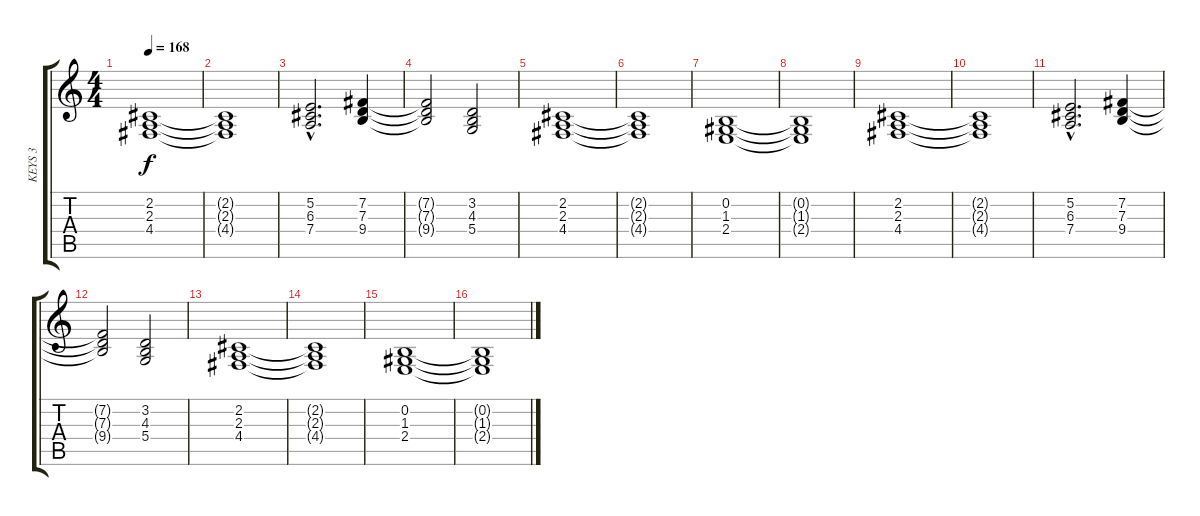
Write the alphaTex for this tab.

\track ("KEYS 3" "KEYS 3") {instrument stringensemble1}
\staff {score tabs}
\tuning (E4 B3 G3 D3 A2 E2) {hide}
\ts (4 4)
\tempo 168
\clef g2
\ks c
(2.2 2.3 4.4).1{dy f} |
(2.2{t} 2.3{t} 4.4{t}).1 |
(5.2{hac} 6.3{hac} 7.4{hac}).2{d} (7.2 7.3 9.4).4 |
(7.2{t} 7.3{t} 9.4{t}).2 (3.2 4.3 5.4).2 |
(2.2 2.3 4.4).1 |
(2.2{t} 2.3{t} 4.4{t}).1 |
(0.2 1.3 2.4).1 |
(0.2{t} 1.3{t} 2.4{t}).1 |
(2.2 2.3 4.4).1 |
(2.2{t} 2.3{t} 4.4{t}).1 |
(5.2{hac} 6.3{hac} 7.4{hac}).2{d} (7.2 7.3 9.4).4 |
(7.2{t} 7.3{t} 9.4{t}).2 (3.2 4.3 5.4).2 |
(2.2 2.3 4.4).1 |
(2.2{t} 2.3{t} 4.4{t}).1 |
(0.2 1.3 2.4).1 |
(0.2{t} 1.3{t} 2.4{t}).1
